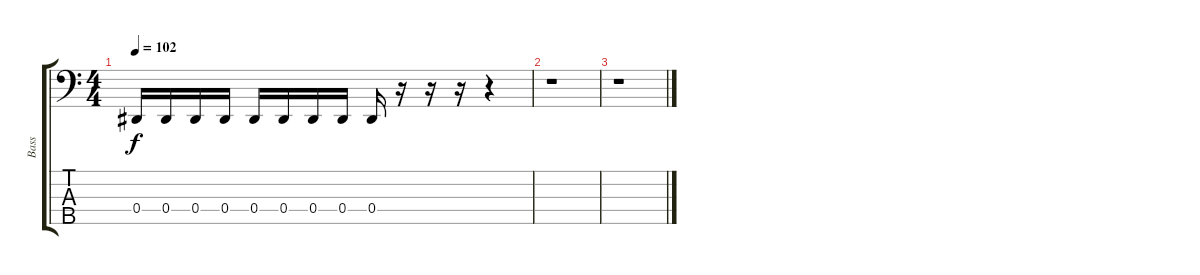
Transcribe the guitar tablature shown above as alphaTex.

\track ("Bass" "Bass") {instrument electricbasspick}
\staff {score tabs}
\tuning (Gb2 Db2 Ab1 Eb1 Bb0) {hide}
\ts (4 4)
\tempo 102
\clef f4
\ks c
0.4.16{dy f} 0.4.16 0.4.16 0.4.16 0.4.16 0.4.16 0.4.16 0.4.16 0.4.16 r.16 r.16 r.16 r.4 |
r.1 |
r.1
